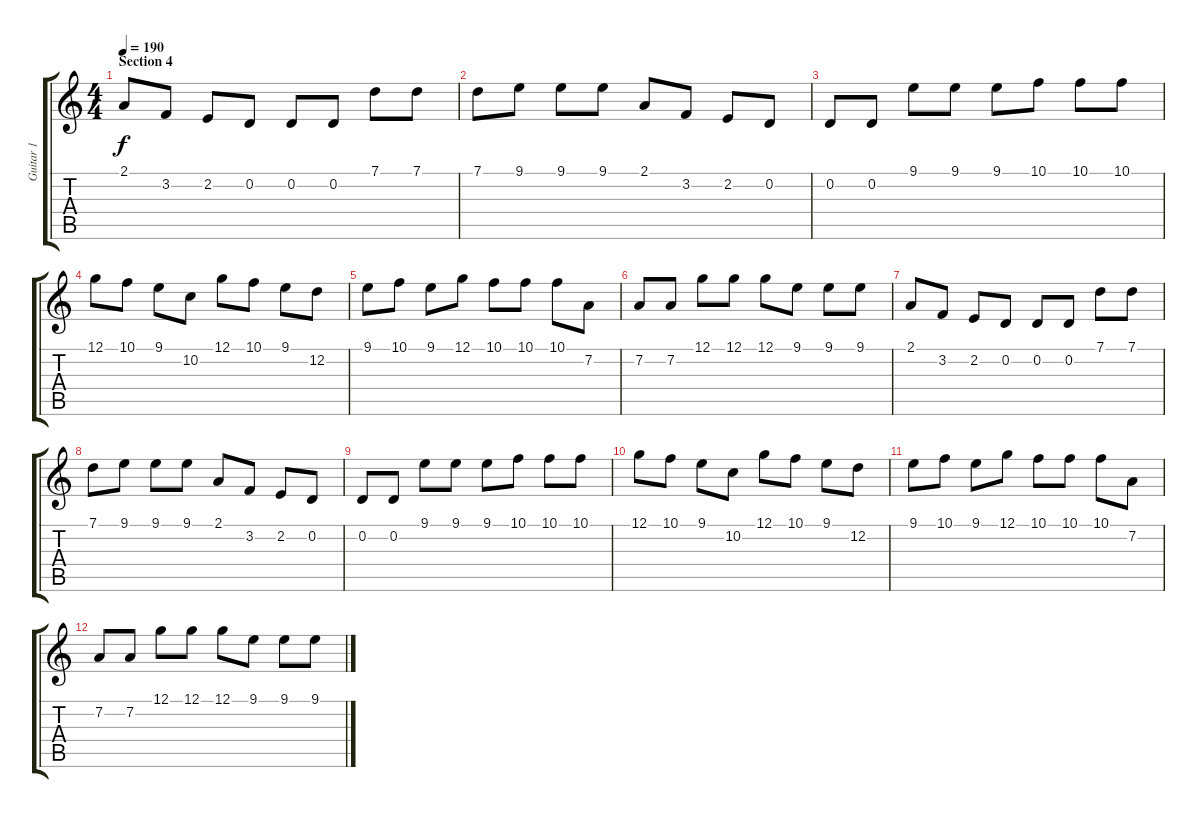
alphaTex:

\track ("Guitar 1" "Guitar 1") {instrument overdrivenguitar}
\staff {score tabs}
\tuning (G3 D3 F3 C3 G2 D2) {hide}
\ts (4 4)
\section ("" "Section 4")
\tempo 190
\clef g2
\ks c
2.1.8{dy f} 3.2.8 2.2.8 0.2.8 0.2.8 0.2.8 7.1.8 7.1.8 |
7.1.8 9.1.8 9.1.8 9.1.8 2.1.8 3.2.8 2.2.8 0.2.8 |
0.2.8 0.2.8 9.1.8 9.1.8 9.1.8 10.1.8 10.1.8 10.1.8 |
12.1.8 10.1.8 9.1.8 10.2.8 12.1.8 10.1.8 9.1.8 12.2.8 |
9.1.8 10.1.8 9.1.8 12.1.8 10.1.8 10.1.8 10.1.8 7.2.8 |
7.2.8 7.2.8 12.1.8 12.1.8 12.1.8 9.1.8 9.1.8 9.1.8 |
2.1.8 3.2.8 2.2.8 0.2.8 0.2.8 0.2.8 7.1.8 7.1.8 |
7.1.8 9.1.8 9.1.8 9.1.8 2.1.8 3.2.8 2.2.8 0.2.8 |
0.2.8 0.2.8 9.1.8 9.1.8 9.1.8 10.1.8 10.1.8 10.1.8 |
12.1.8 10.1.8 9.1.8 10.2.8 12.1.8 10.1.8 9.1.8 12.2.8 |
9.1.8 10.1.8 9.1.8 12.1.8 10.1.8 10.1.8 10.1.8 7.2.8 |
7.2.8 7.2.8 12.1.8 12.1.8 12.1.8 9.1.8 9.1.8 9.1.8
